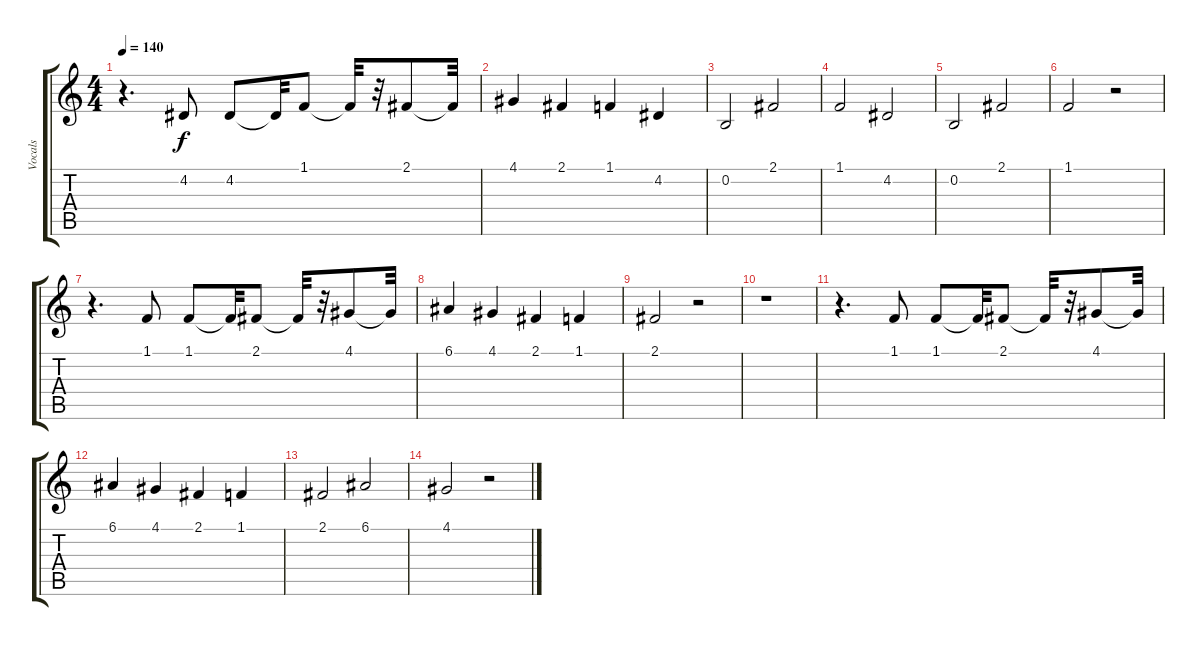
\track ("Vocals" "Vocals") {instrument lead6voice}
\staff {score tabs}
\tuning (E4 B3 G3 D3 A2 E2) {hide}
\ts (4 4)
\tempo 140
\clef g2
\ks c
r.4{d dy f} 4.2.8 4.2.8 4.2{t}.32 1.1.8 1.1{t}.32 r.32 2.1.8 2.1{t}.32 |
4.1.4 2.1.4 1.1.4 4.2.4 |
0.2.2 2.1.2 |
1.1.2 4.2.2 |
0.2.2 2.1.2 |
1.1.2 r.2 |
r.4{d} 1.1.8 1.1.8 1.1{t}.32 2.1.8 2.1{t}.32 r.32 4.1.8 4.1{t}.32 |
6.1.4 4.1.4 2.1.4 1.1.4 |
2.1.2 r.2 |
r.1 |
r.4{d} 1.1.8 1.1.8 1.1{t}.32 2.1.8 2.1{t}.32 r.32 4.1.8 4.1{t}.32 |
6.1.4 4.1.4 2.1.4 1.1.4 |
2.1.2 6.1.2 |
4.1.2 r.2
